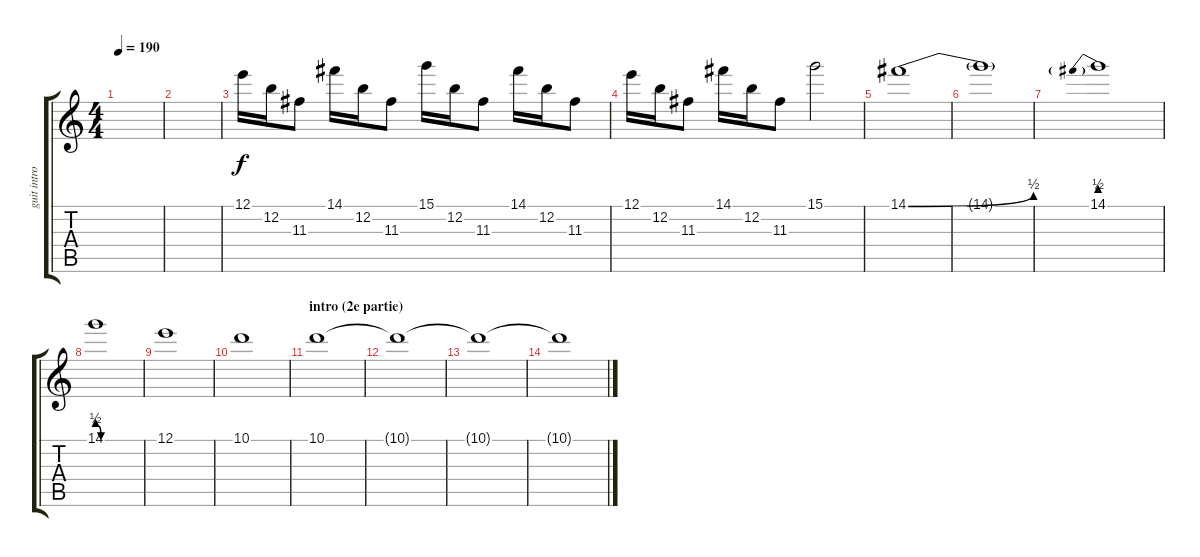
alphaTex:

\track ("guit intro 2" "guit intro") {instrument distortionguitar}
\staff {score tabs}
\tuning (E4 B3 G3 D3 A2 E2) {hide}
\ts (4 4)
\tempo 190
\clef g2
\ks c
|
|
12.1.16 12.2.16 11.3.8 14.1.16 12.2.16 11.3.8 15.1.16 12.2.16 11.3.8 14.1.16 12.2.16 11.3.8 |
12.1.16 12.2.16 11.3.8 14.1.16 12.2.16 11.3.8 15.1.2 |
14.1{be (bend 0 0 60 2)}.1 |
14.1{t}.1 |
14.1{be (prebend 0 2 60 2)}.1 |
14.1{be (custom 0 2 5 0 20 0 40 0 60 0)}.1 |
12.1.1 |
10.1.1 |
\section ("" "intro (2e partie)")
10.1.1{volume 0} |
10.1{t}.1 |
10.1{t}.1 |
10.1{t}.1
